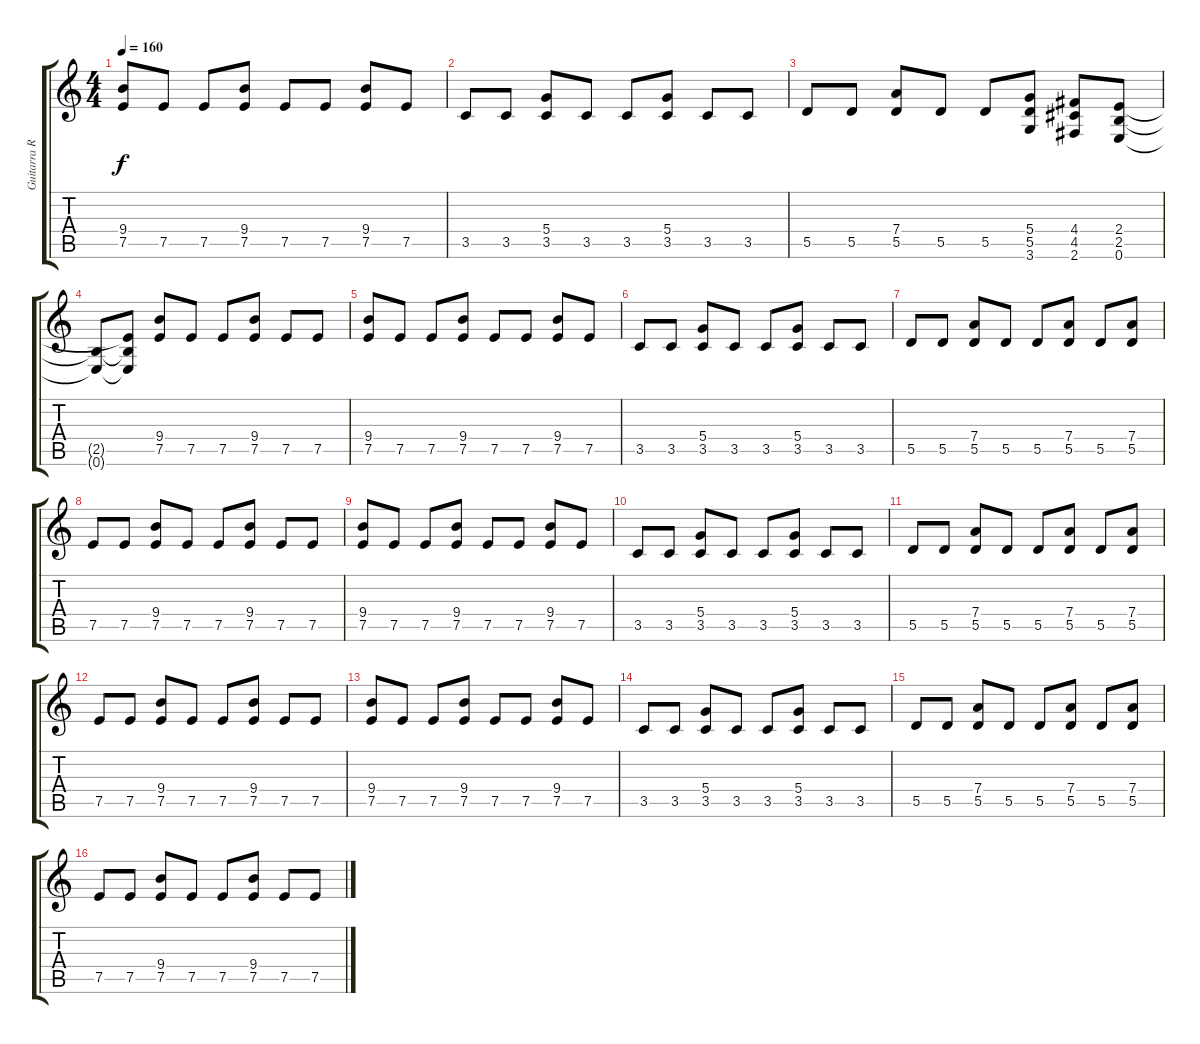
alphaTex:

\track ("Guitarra Ritmica" "Guitarra R") {instrument distortionguitar}
\staff {score tabs}
\tuning (E4 B3 G3 D3 A2 E2) {hide}
\ts (4 4)
\tempo 160
\clef g2
\ks c
(9.4 7.5).8{dy f} 7.5.8 7.5.8 (9.4 7.5).8 7.5.8 7.5.8 (9.4 7.5).8 7.5.8 |
3.5.8 3.5.8 (5.4 3.5).8 3.5.8 3.5.8 (5.4 3.5).8 3.5.8 3.5.8 |
5.5.8 5.5.8 (7.4 5.5).8 5.5.8 5.5.8 (5.4 5.5 3.6).8 (4.4 4.5 2.6).8 (2.4 2.5 0.6).8 |
(2.5{t} 0.6{t}).8 (2.4{t} 2.5{t} 0.6{t}).8 (9.4 7.5).8 7.5.8 7.5.8 (9.4 7.5).8 7.5.8 7.5.8 |
(9.4 7.5).8 7.5.8 7.5.8 (9.4 7.5).8 7.5.8 7.5.8 (9.4 7.5).8 7.5.8 |
3.5.8 3.5.8 (5.4 3.5).8 3.5.8 3.5.8 (5.4 3.5).8 3.5.8 3.5.8 |
5.5.8 5.5.8 (7.4 5.5).8 5.5.8 5.5.8 (7.4 5.5).8 5.5.8 (7.4 5.5).8 |
7.5.8 7.5.8 (9.4 7.5).8 7.5.8 7.5.8 (9.4 7.5).8 7.5.8 7.5.8 |
(9.4 7.5).8 7.5.8 7.5.8 (9.4 7.5).8 7.5.8 7.5.8 (9.4 7.5).8 7.5.8 |
3.5.8 3.5.8 (5.4 3.5).8 3.5.8 3.5.8 (5.4 3.5).8 3.5.8 3.5.8 |
5.5.8 5.5.8 (7.4 5.5).8 5.5.8 5.5.8 (7.4 5.5).8 5.5.8 (7.4 5.5).8 |
7.5.8 7.5.8 (9.4 7.5).8 7.5.8 7.5.8 (9.4 7.5).8 7.5.8 7.5.8 |
(9.4 7.5).8 7.5.8 7.5.8 (9.4 7.5).8 7.5.8 7.5.8 (9.4 7.5).8 7.5.8 |
3.5.8 3.5.8 (5.4 3.5).8 3.5.8 3.5.8 (5.4 3.5).8 3.5.8 3.5.8 |
5.5.8 5.5.8 (7.4 5.5).8 5.5.8 5.5.8 (7.4 5.5).8 5.5.8 (7.4 5.5).8 |
7.5.8 7.5.8 (9.4 7.5).8 7.5.8 7.5.8 (9.4 7.5).8 7.5.8 7.5.8
